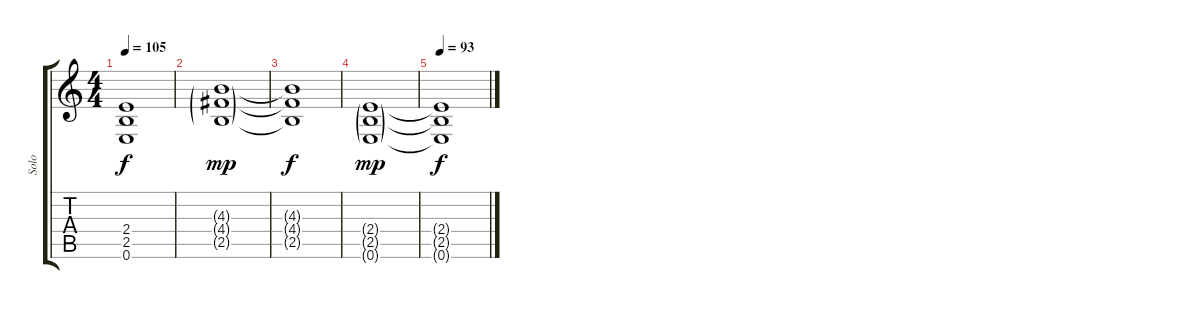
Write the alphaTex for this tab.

\track ("Solo" "Solo") {instrument distortionguitar}
\staff {score tabs}
\tuning (E4 B3 G3 D3 A2 E2) {hide}
\ts (4 4)
\tempo 105
\clef g2
\ks c
(2.4{t} 2.5{t} 0.6{t}).1{dy f} |
(4.3{g} 4.4{g} 2.5{g}).1{dy mp} |
(4.3{t} 4.4{t} 2.5{t}).1{dy f} |
(2.4{g} 2.5{g} 0.6{g}).1{dy mp} |
\tempo 93
(2.4{t} 2.5{t} 0.6{t}).1{dy f}
